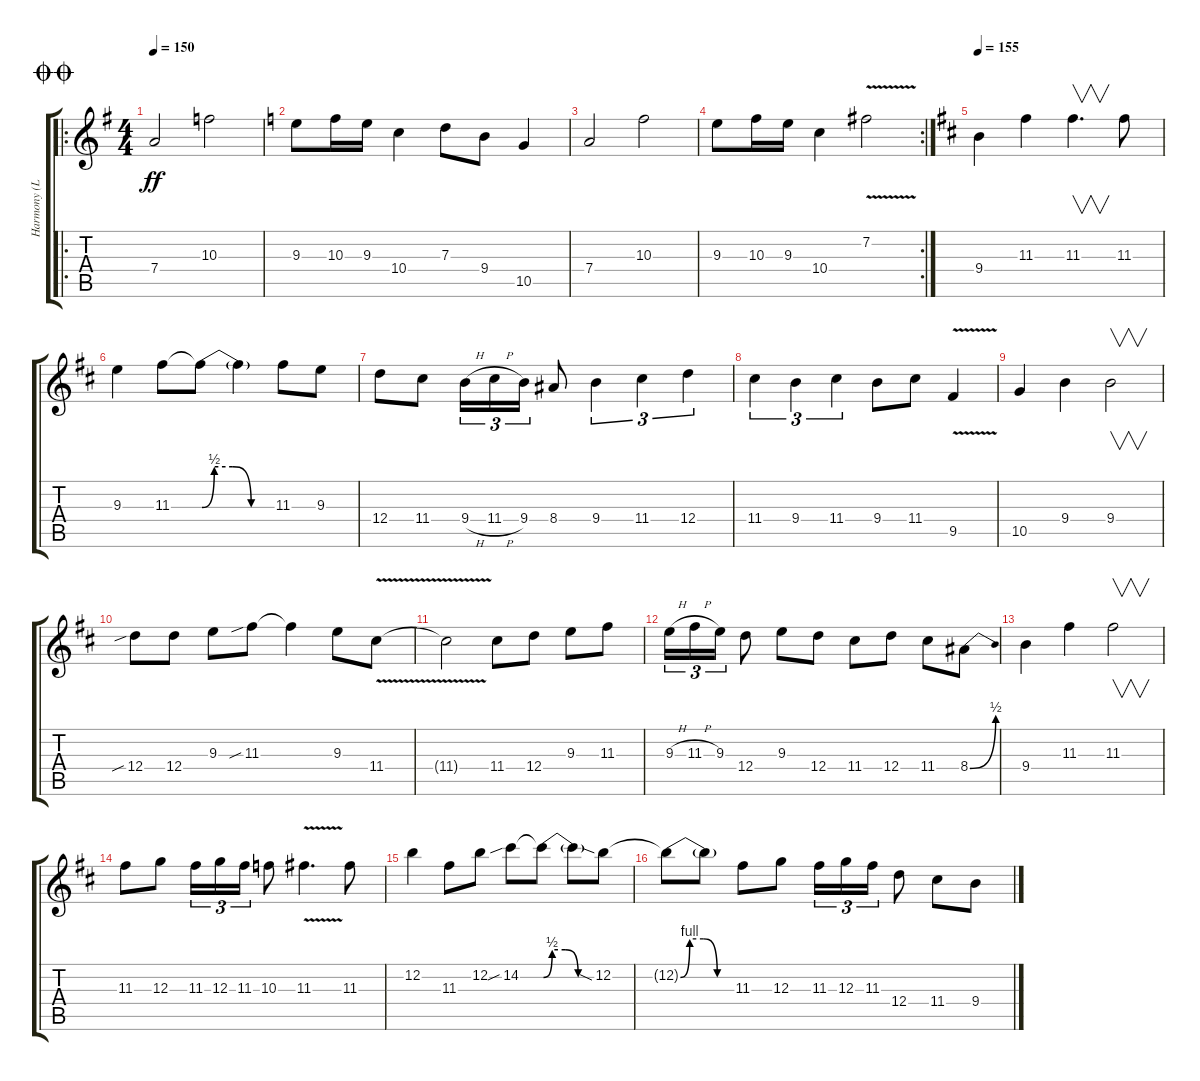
\track ("Harmony (Left channel)" "Harmony (L") {instrument overdrivenguitar}
\staff {score tabs}
\tuning (E4 B3 G3 D3 A2 E2) {hide}
\ro
\ts (4 4)
\jump doublecoda
\tempo 150
\clef g2
\ks g
7.4.2{dy ff} 10.3.2 |
\ks c
9.3.8 10.3.16 9.3.16 10.4.4 7.3.8 9.4.8 10.5.4 |
7.4.2 10.3.2 |
\rc 2
9.3.8 10.3.16 9.3.16 10.4.4 7.2{v}.2 |
\tempo 155
\ks d
9.4.4 11.3.4 11.3.4{v d} 11.3.8 |
9.3.4 11.3.8 11.3{be (custom 0 0 10 2 25 2 40 0 60 0) t}.8 11.3{t}.4 11.3.8 9.3.8 |
12.4.8 11.4.8 9.4{h}.16{tu (3 2)} 11.4{h}.16{tu (3 2)} 9.4.16{tu (3 2)} 8.4.8 9.4.4{tu (3 2)} 11.4.4{tu (3 2)} 12.4.4{tu (3 2)} |
11.4.4{tu (3 2)} 9.4.4{tu (3 2)} 11.4.4{tu (3 2)} 9.4.8 11.4.8 9.5{v}.4 |
10.5.4 9.4.4 9.4.2{v} |
12.4{sib}.8 12.4.8 9.3.8 11.3{sib}.8 11.3{t}.4 9.3.8 11.4{v}.8 |
11.4{v t}.2 11.4.8 12.4.8 9.3.8 11.3.8 |
9.3{h}.16{tu (3 2)} 11.3{h}.16{tu (3 2)} 9.3.16{tu (3 2)} 12.4.8 9.3.8 12.4.8 11.4.8 12.4.8 11.4.8 8.4{be (bend 0 0 60 2)}.8 |
9.4.4 11.3.4 11.3.2{v} |
11.3.8 12.3.8 11.3.16{tu (3 2)} 12.3.16{tu (3 2)} 11.3.16{tu (3 2)} 10.3.8 11.3{v}.4{d} 11.3.8 |
12.2.4 11.3.8 12.2.8 14.2{sib}.8 14.2{be (custom 0 0 10 2 25 2 40 0 60 0) t}.8 14.2{t}.8 12.2{sia}.8 |
12.2{be (custom 0 0 10 4 25 4 40 0 60 0) t}.8 12.2{t}.8 11.3.8 12.3.8 11.3.16{tu (3 2)} 12.3.16{tu (3 2)} 11.3.16{tu (3 2)} 12.4.8 11.4.8 9.4.8
